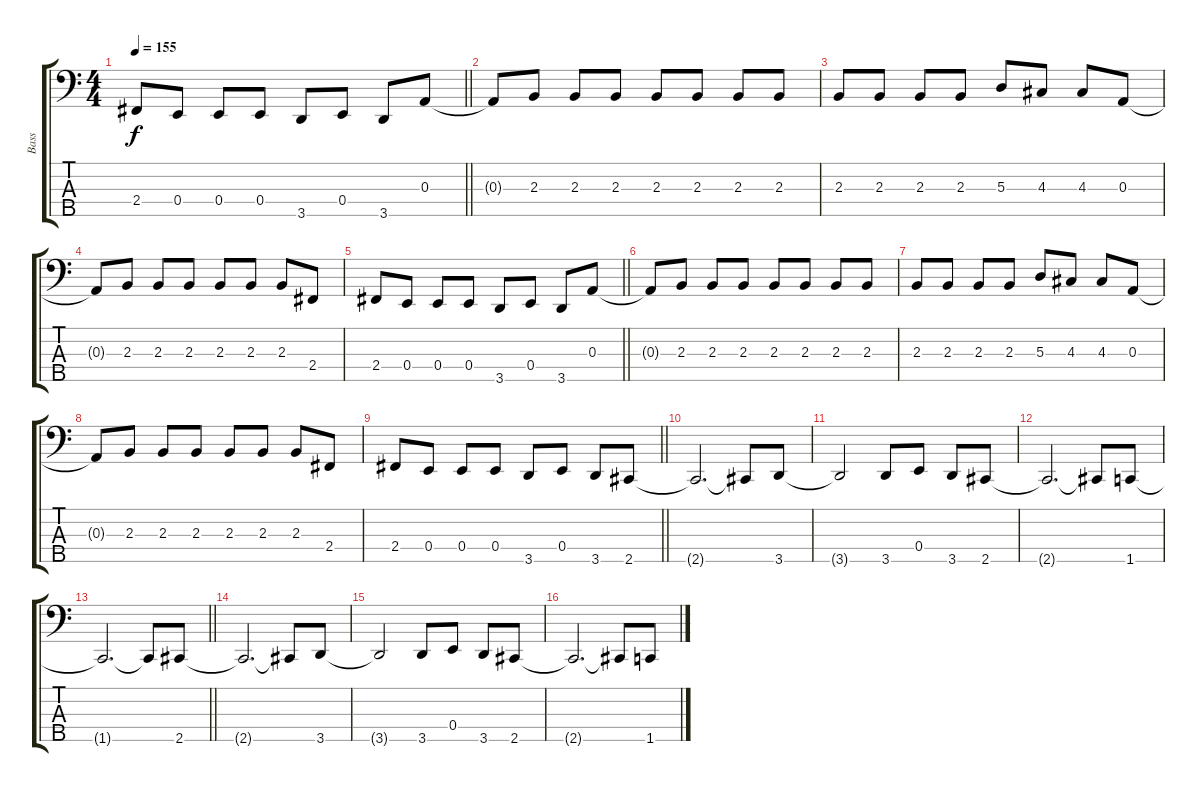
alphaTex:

\track ("Bass" "Bass") {instrument electricbassfinger}
\staff {score tabs}
\tuning (G2 D2 A1 E1 B0) {hide}
\ts (4 4)
\tempo 155
\clef f4
\barLineRight lightlight
\ks c
2.4.8{dy f} 0.4.8 0.4.8 0.4.8 3.5.8 0.4.8 3.5.8 0.3.8 |
0.3{t}.8 2.3.8 2.3.8 2.3.8 2.3.8 2.3.8 2.3.8 2.3.8 |
2.3.8 2.3.8 2.3.8 2.3.8 5.3.8 4.3.8 4.3.8 0.3.8 |
0.3{t}.8 2.3.8 2.3.8 2.3.8 2.3.8 2.3.8 2.3.8 2.4.8 |
\barLineRight lightlight
2.4.8 0.4.8 0.4.8 0.4.8 3.5.8 0.4.8 3.5.8 0.3.8 |
0.3{t}.8 2.3.8 2.3.8 2.3.8 2.3.8 2.3.8 2.3.8 2.3.8 |
2.3.8 2.3.8 2.3.8 2.3.8 5.3.8 4.3.8 4.3.8 0.3.8 |
0.3{t}.8 2.3.8 2.3.8 2.3.8 2.3.8 2.3.8 2.3.8 2.4.8 |
\barLineRight lightlight
2.4.8 0.4.8 0.4.8 0.4.8 3.5.8 0.4.8 3.5.8 2.5.8 |
\section ("" "")
2.5{t}.2{d} 2.5{t}.8 3.5.8 |
3.5{t}.2 3.5.8 0.4.8 3.5.8 2.5.8 |
2.5{t}.2{d} 2.5{t}.8 1.5.8 |
\barLineRight lightlight
1.5{t}.2{d} 1.5{t}.8 2.5.8 |
2.5{t}.2{d} 2.5{t}.8 3.5.8 |
3.5{t}.2 3.5.8 0.4.8 3.5.8 2.5.8 |
2.5{t}.2{d} 2.5{t}.8 1.5.8
